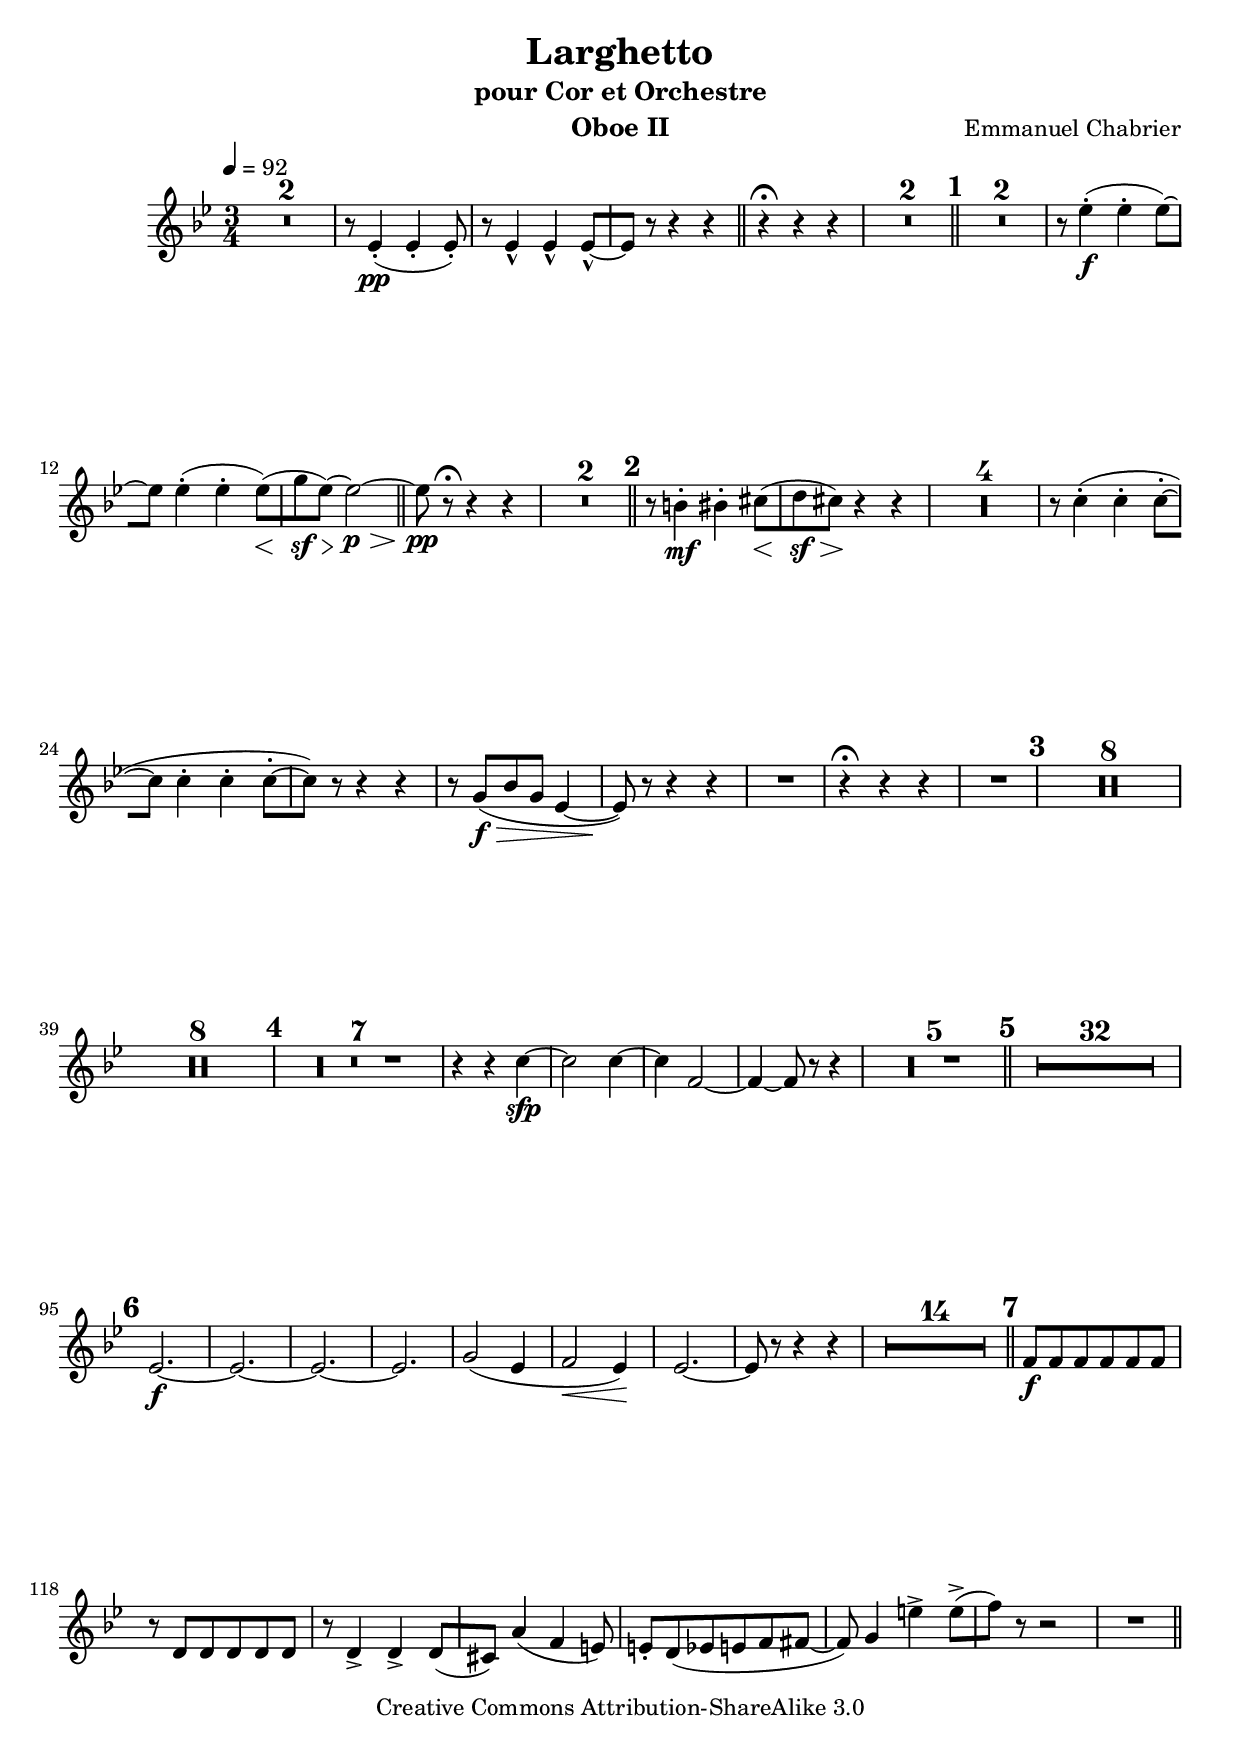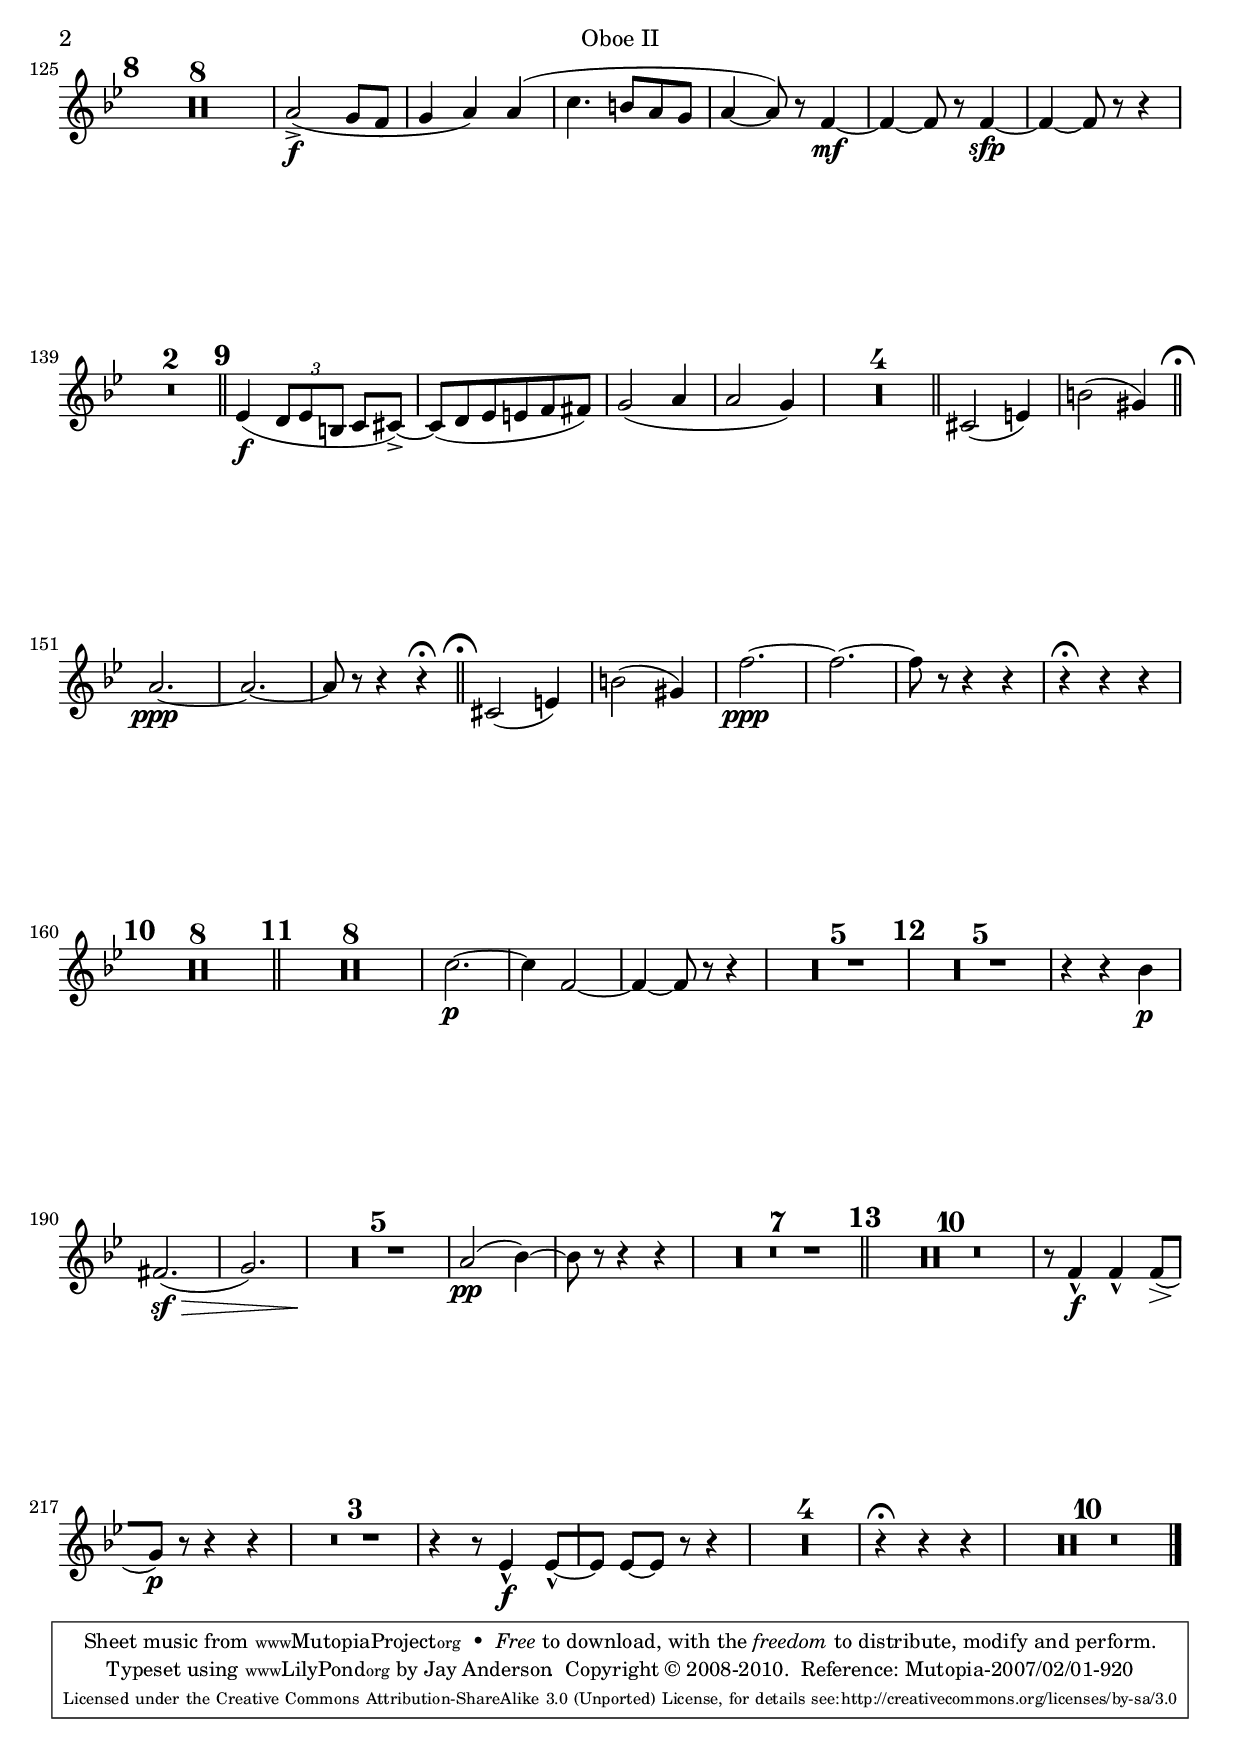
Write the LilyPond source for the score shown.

\version "2.13.18"

\include "defs.ily"
\version "2.13.37"

oboeTwo = \relative c'
{
  \key bes \major
  R2.*2 |
  r8 ees4-.(\pp ees-. ees8-.) |
  r8 ees4-^ ees-^ ees8[~-^ |
  ees] r r4 r |

  r4\fermata r r |
  R2.*2 |

  %A
  R2.*2 |
  r8 ees'4-.(\f ees-. ees8[~) |
  ees] ees4-.( ees-. ees8[)(\< |
  g\sf\> ees]~)\! ees2~\p\> |
  ees8\pp r\fermata r4 r |
  R2.*2 |

  %B
  r8 b4-.\mf bis-. cis8[(\< |
  d\sf\> cis])\! r4 r |
  R2.*4 |
  r8 c4-.( c-. c8[~-. |
  c] c4-. c-. c8[~-. |
  c]) r r4 r |
  r8 g(\f\> bes g ees4~ |
  ees8)\! r r4 r |
  R2. |
  r4\fermata r r |
  R2. |

  %C
  R2.*16 |

  %D
  R2.*7 |
  r4 r c'~\sfp |
  c2 c4~ |
  c f,2~ |
  f4~ f8 r r4 |
  R2.*5 |

  %E
  R2.*32 |

  %F
  ees2.~\f |
  ees2.~ |
  ees2.~ |
  ees2. |
  g2( ees4 |
  f2\< ees4)\! |
  ees2.~ |
  ees8 r r4 r |
  R2.*14 |

  %G
  f8\f f f f f f |
  r d d d d d |
  r d4-> d-> d8[( |
  cis]) a'4( f e8) |
  e-. d( ees e f fis~ |
  fis) g4 e'-> e8[(-> |
  f]) r r2 |
  R2. |

  %H
  R2.*8 |
  a,2(->\f g8 f |
  g4 a) a( |
  c4. b8 a g |
  a4~ a8) r f4~\mf |
  f~ f8 r f4~\sfp |
  f~ f8 r r4 |
  R2.*2 |

  %I
  ees4(\f \times 2/3 {d8 ees b} c8 cis~)-> |
  cis( d ees e f fis) |
  g2( a4 |
  a2 g4) |
  R2.*4 |
  cis,2( e4) |
  b'2( gis4) |

  %J
  a2.~\ppp |
  a~ |
  a8 r r4 r\fermata |
  cis,2( e4) |
  b'2( gis4) |
  f'2.~\ppp |
  f~ |
  f8 r r4 r |
  r4\fermata r r |

  %K
  R2.*8 |

  %L
  R2.*8 |
  c2.~\p |
  c4 f,2~ |
  f4~ f8 r r4 |
  R2.*5 |

  %M
  R2.*5 |
  r4 r bes\p |
  fis2.(\sf\> |
  g) s1*0\! |
  R2.*5 |
  a2(\pp bes4~) |
  bes8 r r4 r |
  R2.*7 |

  %N
  R2.*10 |
  r8 f4-^\f f-^ f8[(\> |
  g])\p r r4 r |
  R2.*3 |
  r4 r8 ees4-^\f ees8[~-^ |
  ees] ees[~ ees] r r4 |
  R2.*4 |
  r4\fermata r r |
  R2.*10 |
}


instrument = "Oboe II"
notes = \oboeTwo

\version "2.13.18"

\include "defs.ily"

\include "header.ily"
\score
{
  \new Staff { << \notes \outline >> }
}


